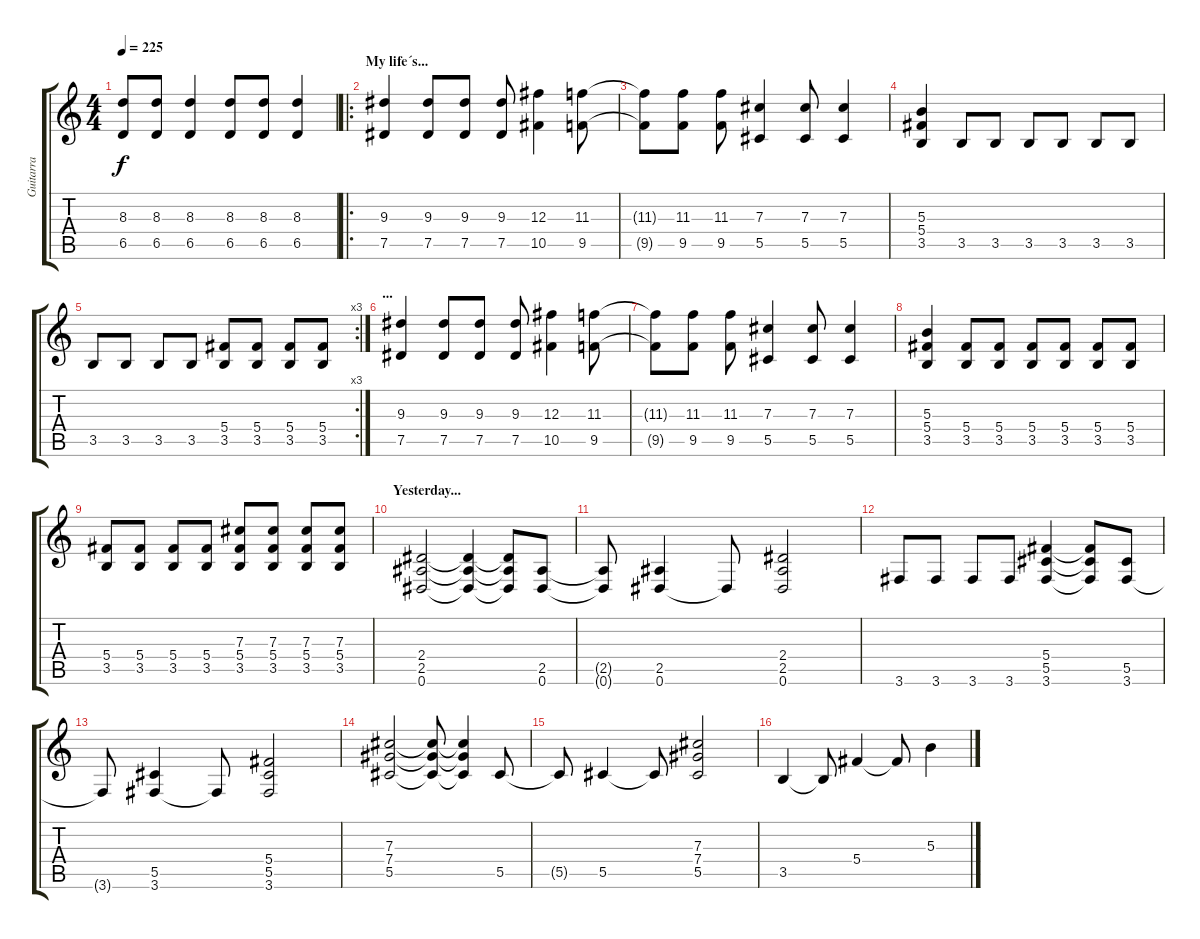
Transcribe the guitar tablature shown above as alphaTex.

\track ("Guitarra" "Guitarra") {instrument distortionguitar}
\staff {score tabs}
\tuning (Eb4 Bb3 Gb3 Db3 Ab2 Eb2) {hide}
\ts (4 4)
\tempo 225
\clef g2
\ks c
(8.3{t} 6.5{t}).8{dy f} (8.3 6.5).8 (8.3 6.5).4 (8.3 6.5).8 (8.3 6.5).8 (8.3 6.5).4 |
\ro
\section ("" "My life´s...")
(9.3 7.5).4 (9.3 7.5).8 (9.3 7.5).8 (9.3 7.5).8 (12.3 10.5).4 (11.3 9.5).8 |
(11.3{t} 9.5{t}).8 (11.3 9.5).8 (11.3 9.5).8 (7.3 5.5).4 (7.3 5.5).8 (7.3 5.5).4 |
(5.3 5.4 3.5).4 3.5.8 3.5.8 3.5.8 3.5.8 3.5.8 3.5.8 |
\rc 3
3.5.8 3.5.8 3.5.8 3.5.8 (5.4 3.5).8 (5.4 3.5).8 (5.4 3.5).8 (5.4 3.5).8 |
\section ("" "...")
(9.3 7.5).4 (9.3 7.5).8 (9.3 7.5).8 (9.3 7.5).8 (12.3 10.5).4 (11.3 9.5).8 |
(11.3{t} 9.5{t}).8 (11.3 9.5).8 (11.3 9.5).8 (7.3 5.5).4 (7.3 5.5).8 (7.3 5.5).4 |
(5.3 5.4 3.5).4 (5.4 3.5).8 (5.4 3.5).8 (5.4 3.5).8 (5.4 3.5).8 (5.4 3.5).8 (5.4 3.5).8 |
(5.4 3.5).8 (5.4 3.5).8 (5.4 3.5).8 (5.4 3.5).8 (7.3 5.4 3.5).8 (7.3 5.4 3.5).8 (7.3 5.4 3.5).8 (7.3 5.4 3.5).8 |
\section ("" "Yesterday...")
(2.4 2.5 0.6).2 (2.4{t} 2.5{t} 0.6{t}).4 (2.4{t} 2.5{t} 0.6{t}).8 (2.5 0.6).8 |
(2.5{t} 0.6{t}).8 (2.5 0.6).4 0.6{t}.8 (2.4 2.5 0.6).2 |
3.6.8 3.6.8 3.6.8 3.6.8 (5.4 5.5 3.6).4 (5.4{t} 5.5{t} 3.6{t}).8 (5.5 3.6).8 |
3.6{t}.8 (5.5 3.6).4 3.6{t}.8 (5.4 5.5 3.6).2 |
(7.3 7.4 5.5).2 (7.3{t} 7.4{t} 5.5{t}).8 (7.3{t} 7.4{t} 5.5{t}).4 5.5.8 |
5.5{t}.8 5.5.4 5.5{t}.8 (7.3 7.4 5.5).2 |
3.5.4 3.5{t}.8 5.4.4 5.4{t}.8 5.3.4
